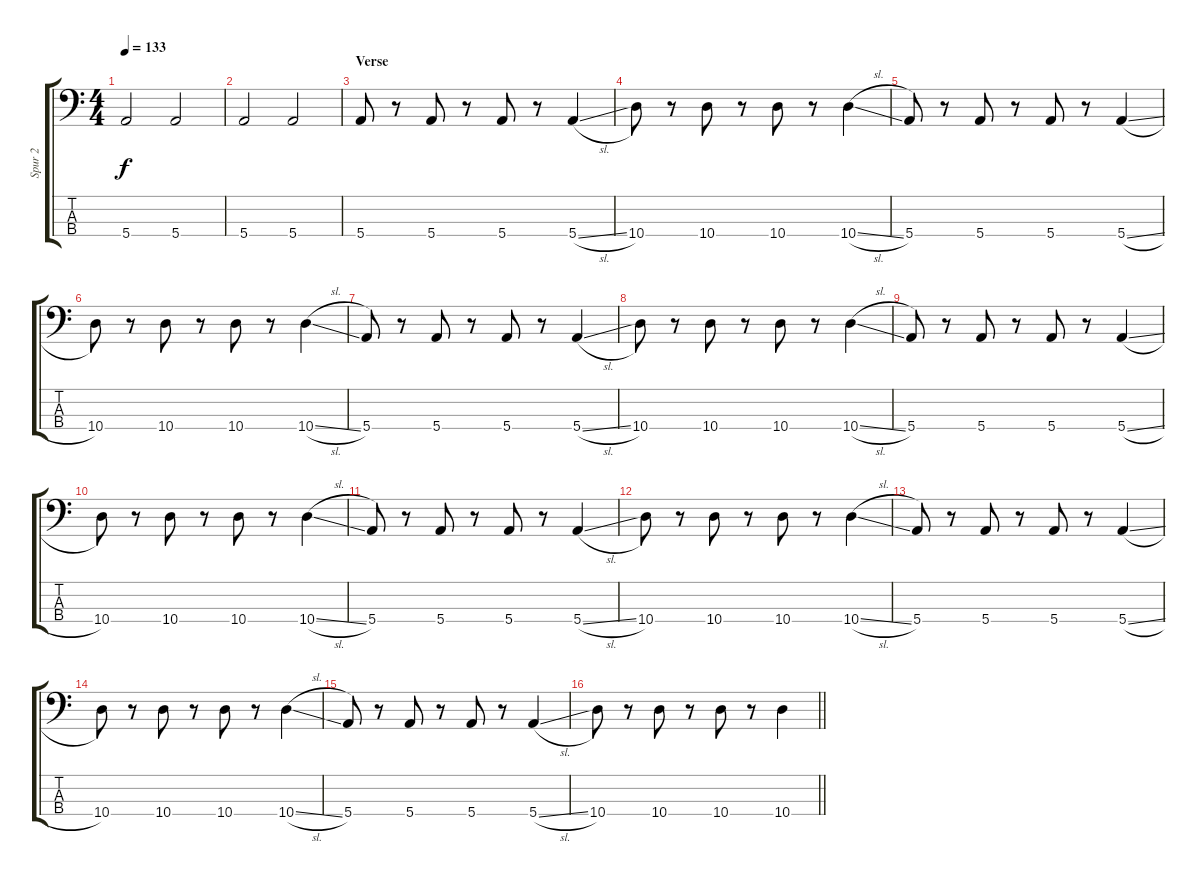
\track ("Spur 2" "Spur 2") {instrument electricbassfinger}
\staff {score tabs}
\tuning (G2 D2 A1 E1) {hide}
\ts (4 4)
\tempo 133
\clef f4
\ks c
5.4.2{dy f} 5.4.2 |
5.4.2 5.4.2 |
\section ("" "Verse")
5.4.8 r.8 5.4.8 r.8 5.4.8 r.8 5.4{sl}.4 |
10.4.8 r.8 10.4.8 r.8 10.4.8 r.8 10.4{sl}.4 |
5.4.8 r.8 5.4.8 r.8 5.4.8 r.8 5.4{sl}.4 |
10.4.8 r.8 10.4.8 r.8 10.4.8 r.8 10.4{sl}.4 |
5.4.8 r.8 5.4.8 r.8 5.4.8 r.8 5.4{sl}.4 |
10.4.8 r.8 10.4.8 r.8 10.4.8 r.8 10.4{sl}.4 |
5.4.8 r.8 5.4.8 r.8 5.4.8 r.8 5.4{sl}.4 |
10.4.8 r.8 10.4.8 r.8 10.4.8 r.8 10.4{sl}.4 |
5.4.8 r.8 5.4.8 r.8 5.4.8 r.8 5.4{sl}.4 |
10.4.8 r.8 10.4.8 r.8 10.4.8 r.8 10.4{sl}.4 |
5.4.8 r.8 5.4.8 r.8 5.4.8 r.8 5.4{sl}.4 |
10.4.8 r.8 10.4.8 r.8 10.4.8 r.8 10.4{sl}.4 |
5.4.8 r.8 5.4.8 r.8 5.4.8 r.8 5.4{sl}.4 |
\barLineRight lightlight
10.4.8 r.8 10.4.8 r.8 10.4.8 r.8 10.4{sl}.4
